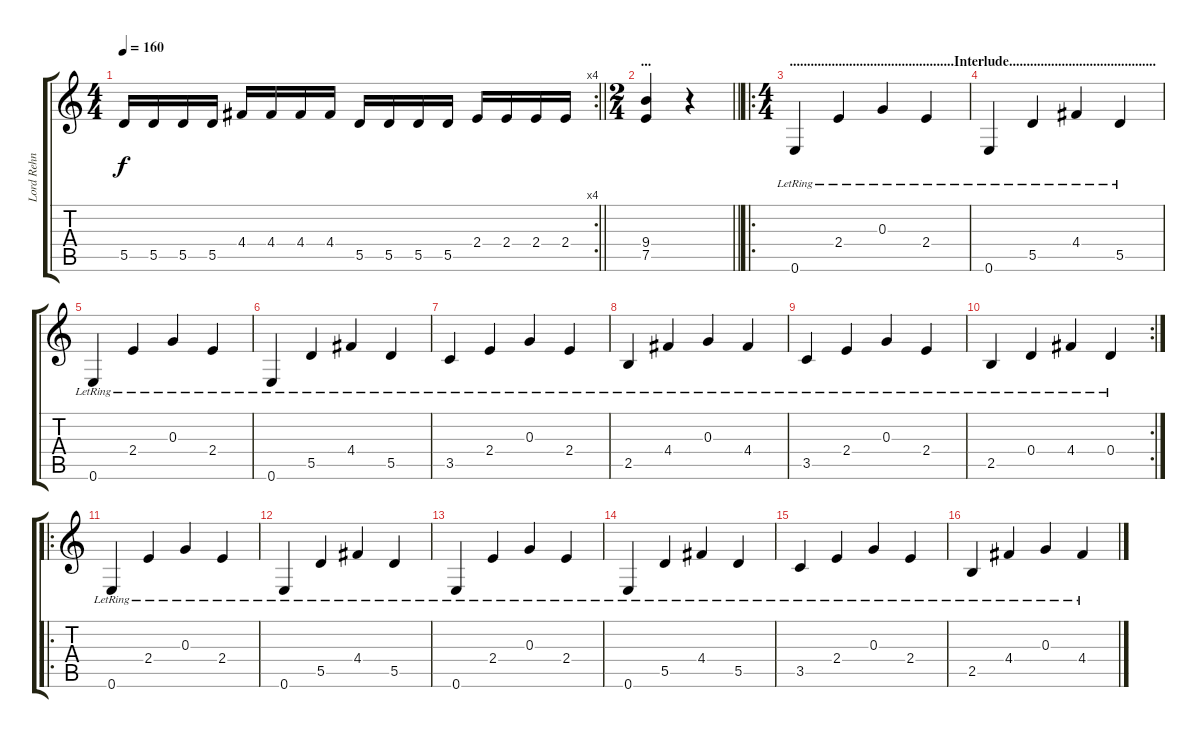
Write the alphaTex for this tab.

\track ("Lord Rehn" "Lord Rehn") {instrument distortionguitar}
\staff {score tabs}
\tuning (E4 B3 G3 D3 A2 E2) {hide}
\rc 4
\ts (4 4)
\tempo 160
\clef g2
\barLineRight lightlight
\ks c
5.5.16{dy f} 5.5.16 5.5.16 5.5.16 4.4.16 4.4.16 4.4.16 4.4.16 5.5.16 5.5.16 5.5.16 5.5.16 2.4.16 2.4.16 2.4.16 2.4.16 |
\ts (2 4)
\section ("" "...")
\barLineRight lightlight
(9.4 7.5).4 r.4 |
\ro
\ts (4 4)
\section ("" "...............................................Interlude..........................................")
0.6{lr}.4{instrument electricguitarjazz} 2.4{lr}.4 0.3{lr}.4 2.4{lr}.4 |
0.6{lr}.4 5.5{lr}.4 4.4{lr}.4 5.5{lr}.4 |
0.6{lr}.4 2.4{lr}.4 0.3{lr}.4 2.4{lr}.4 |
0.6{lr}.4 5.5{lr}.4 4.4{lr}.4 5.5{lr}.4 |
3.5{lr}.4 2.4{lr}.4 0.3{lr}.4 2.4{lr}.4 |
2.5{lr}.4 4.4{lr}.4 0.3{lr}.4 4.4{lr}.4 |
3.5{lr}.4 2.4{lr}.4 0.3{lr}.4 2.4{lr}.4 |
\rc 2
2.5{lr}.4 0.4{lr}.4 4.4{lr}.4 0.4{lr}.4 |
\ro
0.6{lr}.4{instrument electricguitarjazz} 2.4{lr}.4 0.3{lr}.4 2.4{lr}.4 |
0.6{lr}.4 5.5{lr}.4 4.4{lr}.4 5.5{lr}.4 |
0.6{lr}.4 2.4{lr}.4 0.3{lr}.4 2.4{lr}.4 |
0.6{lr}.4 5.5{lr}.4 4.4{lr}.4 5.5{lr}.4 |
3.5{lr}.4 2.4{lr}.4 0.3{lr}.4 2.4{lr}.4 |
2.5{lr}.4 4.4{lr}.4 0.3{lr}.4 4.4{lr}.4
